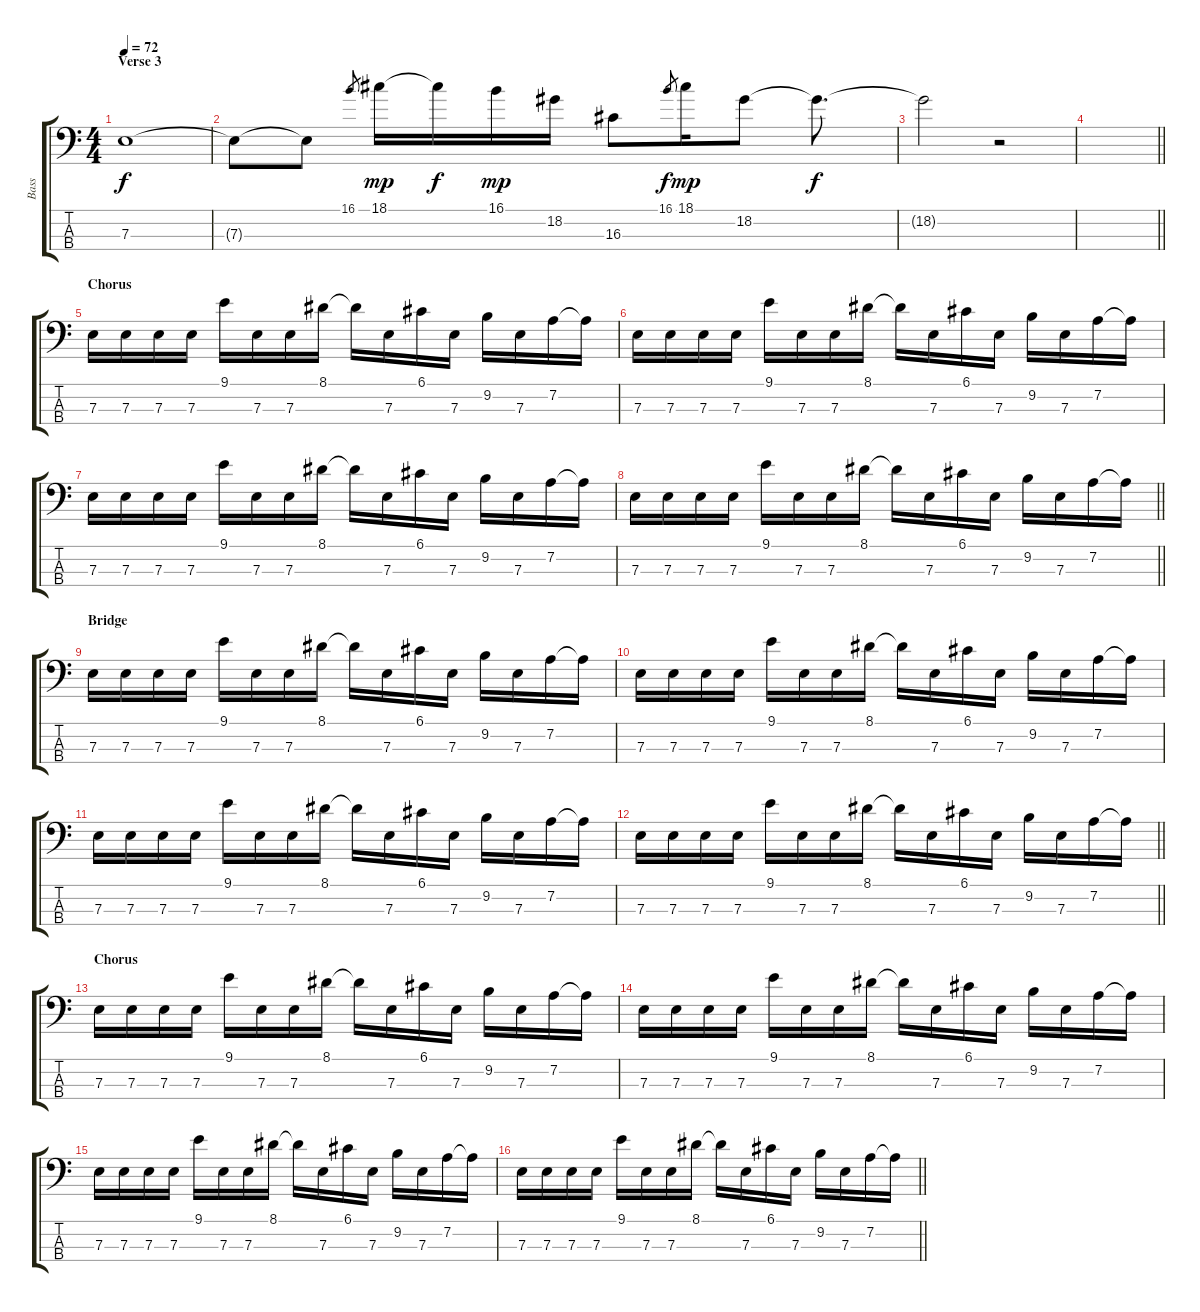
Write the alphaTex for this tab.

\track ("Bass" "Bass") {instrument electricbassfinger}
\staff {score tabs}
\tuning (G2 D2 A1 E1) {hide}
\ts (4 4)
\section ("" "Verse 3")
\tempo 72
\clef f4
\ks c
7.3.1{dy f} |
7.3{t}.8 7.3{t}.8 16.1.8{gr} 18.1.16{dy mp} 18.1{t}.16{dy f} 16.1.16{dy mp} 18.2.16 16.3.8 16.1.8{gr dy f} 18.1.16{dy mp} 18.2.8 18.2{t}.8{d dy f} |
18.2{t}.2 r.2 |
\barLineRight lightlight
|
\section ("" "Chorus")
7.3.16 7.3.16 7.3.16 7.3.16 9.1.16 7.3.16 7.3.16 8.1.16 8.1{t}.16 7.3.16 6.1.16 7.3.16 9.2.16 7.3.16 7.2.16 7.2{t}.16 |
7.3.16 7.3.16 7.3.16 7.3.16 9.1.16 7.3.16 7.3.16 8.1.16 8.1{t}.16 7.3.16 6.1.16 7.3.16 9.2.16 7.3.16 7.2.16 7.2{t}.16 |
7.3.16 7.3.16 7.3.16 7.3.16 9.1.16 7.3.16 7.3.16 8.1.16 8.1{t}.16 7.3.16 6.1.16 7.3.16 9.2.16 7.3.16 7.2.16 7.2{t}.16 |
\barLineRight lightlight
7.3.16 7.3.16 7.3.16 7.3.16 9.1.16 7.3.16 7.3.16 8.1.16 8.1{t}.16 7.3.16 6.1.16 7.3.16 9.2.16 7.3.16 7.2.16 7.2{t}.16 |
\section ("" "Bridge")
7.3.16 7.3.16 7.3.16 7.3.16 9.1.16 7.3.16 7.3.16 8.1.16 8.1{t}.16 7.3.16 6.1.16 7.3.16 9.2.16 7.3.16 7.2.16 7.2{t}.16 |
7.3.16 7.3.16 7.3.16 7.3.16 9.1.16 7.3.16 7.3.16 8.1.16 8.1{t}.16 7.3.16 6.1.16 7.3.16 9.2.16 7.3.16 7.2.16 7.2{t}.16 |
7.3.16 7.3.16 7.3.16 7.3.16 9.1.16 7.3.16 7.3.16 8.1.16 8.1{t}.16 7.3.16 6.1.16 7.3.16 9.2.16 7.3.16 7.2.16 7.2{t}.16 |
\barLineRight lightlight
7.3.16 7.3.16 7.3.16 7.3.16 9.1.16 7.3.16 7.3.16 8.1.16 8.1{t}.16 7.3.16 6.1.16 7.3.16 9.2.16 7.3.16 7.2.16 7.2{t}.16 |
\section ("" "Chorus")
7.3.16 7.3.16 7.3.16 7.3.16 9.1.16 7.3.16 7.3.16 8.1.16 8.1{t}.16 7.3.16 6.1.16 7.3.16 9.2.16 7.3.16 7.2.16 7.2{t}.16 |
7.3.16 7.3.16 7.3.16 7.3.16 9.1.16 7.3.16 7.3.16 8.1.16 8.1{t}.16 7.3.16 6.1.16 7.3.16 9.2.16 7.3.16 7.2.16 7.2{t}.16 |
7.3.16 7.3.16 7.3.16 7.3.16 9.1.16 7.3.16 7.3.16 8.1.16 8.1{t}.16 7.3.16 6.1.16 7.3.16 9.2.16 7.3.16 7.2.16 7.2{t}.16 |
\barLineRight lightlight
7.3.16 7.3.16 7.3.16 7.3.16 9.1.16 7.3.16 7.3.16 8.1.16 8.1{t}.16 7.3.16 6.1.16 7.3.16 9.2.16 7.3.16 7.2.16 7.2{t}.16
